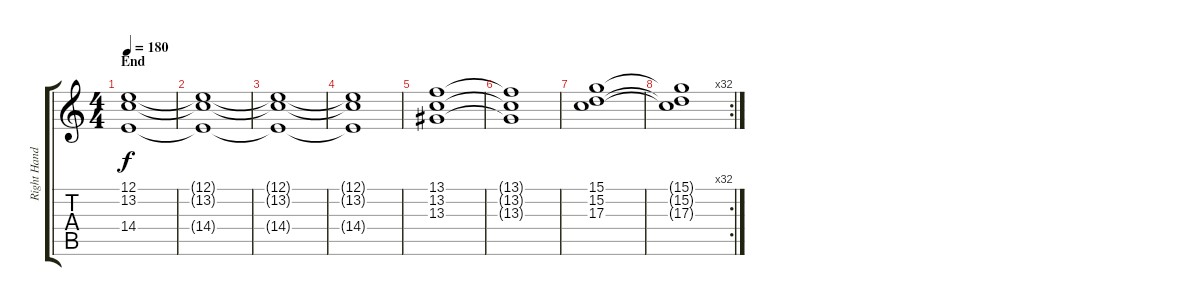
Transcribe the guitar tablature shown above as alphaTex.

\track ("Right Hand" "Right Hand") {instrument acousticgrandpiano}
\staff {score tabs}
\tuning (E4 B3 G3 D3 A2 E2) {hide}
\ts (4 4)
\section ("" "End")
\tempo 180
\clef g2
\ks c
(12.1 13.2 14.4).1{dy f} |
(12.1{t} 13.2{t} 14.4{t}).1 |
(12.1{t} 13.2{t} 14.4{t}).1 |
(12.1{t} 13.2{t} 14.4{t}).1 |
(13.1 13.2 13.3).1 |
(13.1{t} 13.2{t} 13.3{t}).1 |
(15.1 15.2 17.3).1 |
\rc 32
(15.1{t} 15.2{t} 17.3{t}).1
